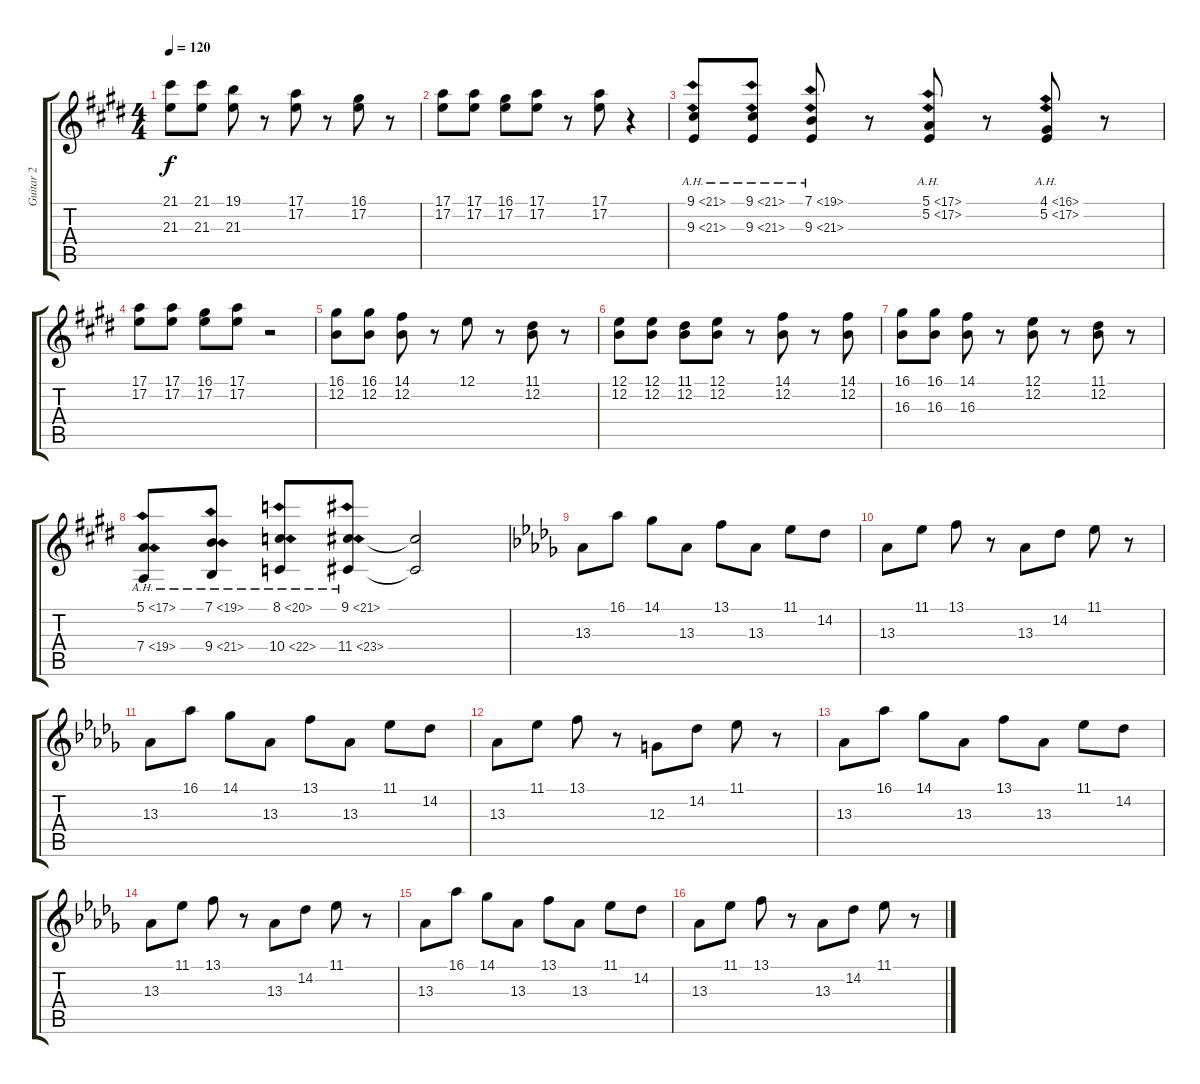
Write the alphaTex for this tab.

\track ("Guitar 2" "Guitar 2") {instrument lead4chiff}
\staff {score tabs}
\tuning (E4 B3 G3 D3 A2 E2) {hide}
\ts (4 4)
\tempo 120
\clef g2
\ks e
(21.1 21.3).8{dy f} (21.1 21.3).8 (19.1 21.3).8 r.8 (17.1 17.2).8 r.8 (16.1 17.2).8 r.8 |
(17.1 17.2).8 (17.1 17.2).8 (16.1 17.2).8 (17.1 17.2).8 r.8 (17.1 17.2).8 r.4 |
(9.1{ah 12} 9.3{ah 12}).8 (9.1{ah 12} 9.3{ah 12}).8 (7.1{ah 12} 9.3{ah 12}).8 r.8 (5.1{ah 12} 5.2{ah 12}).8 r.8 (4.1{ah 12} 5.2{ah 12}).8 r.8 |
(17.1 17.2).8 (17.1 17.2).8 (16.1 17.2).8 (17.1 17.2).8 r.2 |
(16.1 12.2).8 (16.1 12.2).8 (14.1 12.2).8 r.8 12.1.8 r.8 (11.1 12.2).8 r.8 |
(12.1 12.2).8 (12.1 12.2).8 (11.1 12.2).8 (12.1 12.2).8 r.8 (14.1 12.2).8 r.8 (14.1 12.2).8 |
(16.1 16.3).8 (16.1 16.3).8 (14.1 16.3).8 r.8 (12.1 12.2).8 r.8 (11.1 12.2).8 r.8 |
(5.1{ah 12} 7.4{ah 12}).8 (7.1{ah 12} 9.4{ah 12}).8 (8.1{ah 12} 10.4{ah 12}).8 (9.1{ah 12} 11.4{ah 12}).8 (9.1{t} 11.4{t}).2 |
\ks db
13.3.8 16.1.8 14.1.8 13.3.8 13.1.8 13.3.8 11.1.8 14.2.8 |
13.3.8 11.1.8 13.1.8 r.8 13.3.8 14.2.8 11.1.8 r.8 |
13.3.8 16.1.8 14.1.8 13.3.8 13.1.8 13.3.8 11.1.8 14.2.8 |
13.3.8 11.1.8 13.1.8 r.8 12.3.8 14.2.8 11.1.8 r.8 |
13.3.8 16.1.8 14.1.8 13.3.8 13.1.8 13.3.8 11.1.8 14.2.8 |
13.3.8 11.1.8 13.1.8 r.8 13.3.8 14.2.8 11.1.8 r.8 |
13.3.8 16.1.8 14.1.8 13.3.8 13.1.8 13.3.8 11.1.8 14.2.8 |
13.3.8 11.1.8 13.1.8 r.8 13.3.8 14.2.8 11.1.8 r.8
